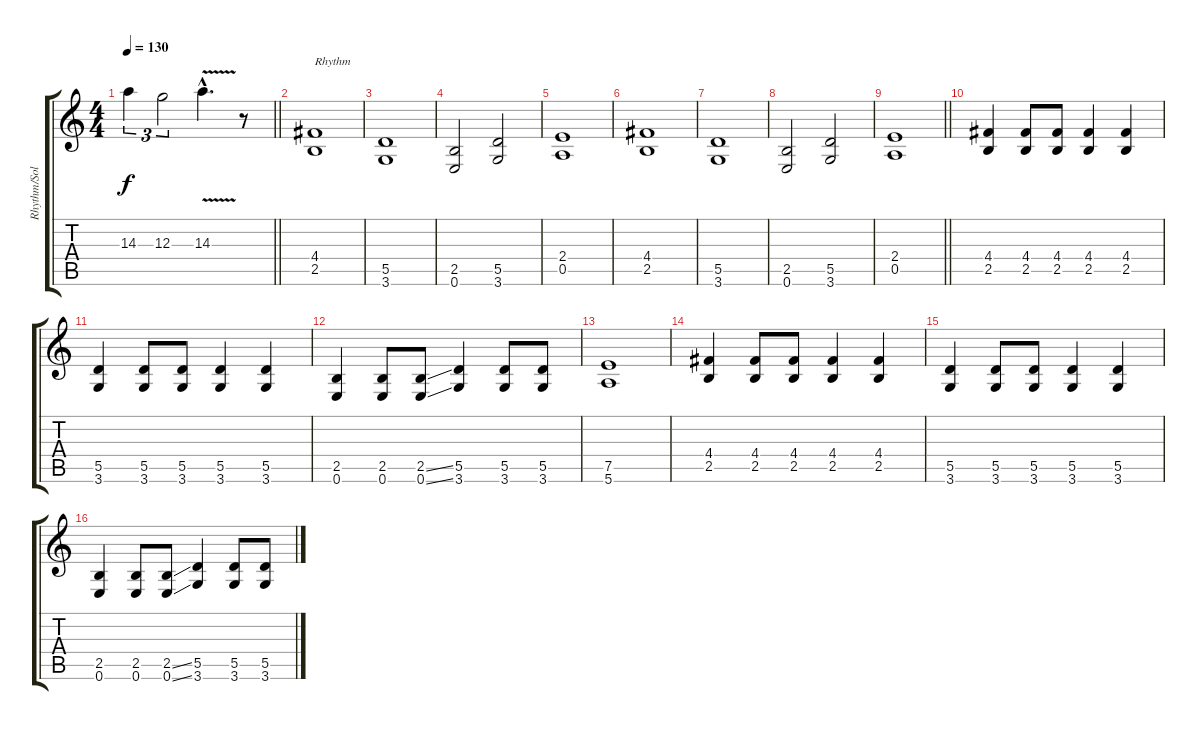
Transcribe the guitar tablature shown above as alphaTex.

\track ("Rhythm/Solo" "Rhythm/Sol") {instrument overdrivenguitar}
\staff {score tabs}
\tuning (E4 B3 G3 D3 A2 E2) {hide}
\ts (4 4)
\tempo 130
\clef g2
\barLineRight lightlight
\ks c
14.3.4{tu (3 2) dy f} 12.3.2{tu (3 2)} 14.3{v hac}.4{d} r.8 |
(4.4 2.5).1{txt "Rhythm" volume 10 balance 5} |
(5.5 3.6).1 |
(2.5 0.6).2 (5.5 3.6).2 |
(2.4 0.5).1 |
(4.4 2.5).1 |
(5.5 3.6).1 |
(2.5 0.6).2 (5.5 3.6).2 |
\barLineRight lightlight
(2.4 0.5).1 |
(4.4 2.5).4{volume 10 balance 5} (4.4 2.5).8 (4.4 2.5).8 (4.4 2.5).4 (4.4 2.5).4 |
(5.5 3.6).4 (5.5 3.6).8 (5.5 3.6).8 (5.5 3.6).4 (5.5 3.6).4 |
(2.5 0.6).4 (2.5 0.6).8 (2.5{ss} 0.6{ss}).8 (5.5 3.6).4 (5.5 3.6).8 (5.5 3.6).8 |
(7.5 5.6).1 |
(4.4 2.5).4 (4.4 2.5).8 (4.4 2.5).8 (4.4 2.5).4 (4.4 2.5).4 |
(5.5 3.6).4 (5.5 3.6).8 (5.5 3.6).8 (5.5 3.6).4 (5.5 3.6).4 |
(2.5 0.6).4 (2.5 0.6).8 (2.5{ss} 0.6{ss}).8 (5.5 3.6).4 (5.5 3.6).8 (5.5 3.6).8
